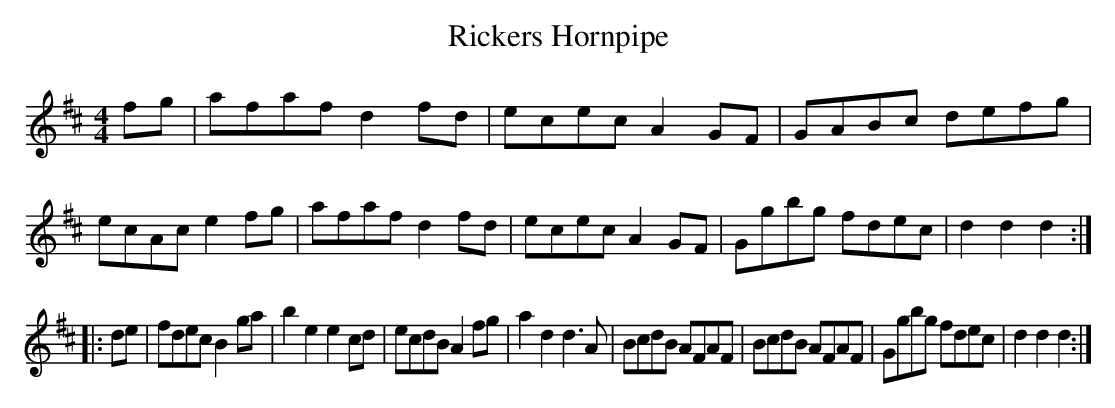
X:1
T:Rickers Hornpipe
M:4/4
L:1/8
K:D
fg |\
afaf d2fd | ecec A2GF | GABc defg | ecAc e2fg |\
afaf d2fd | ecec A2GF | Ggbg fdec | d2d2 d2:|
|:de |\
fdec B2ga | b2e2 e2cd | ecdB A2fg | a2d2 d3A |\
BcdB AFAF | BcdB AFAF | Ggbg fdec | d2d2 d2:|
